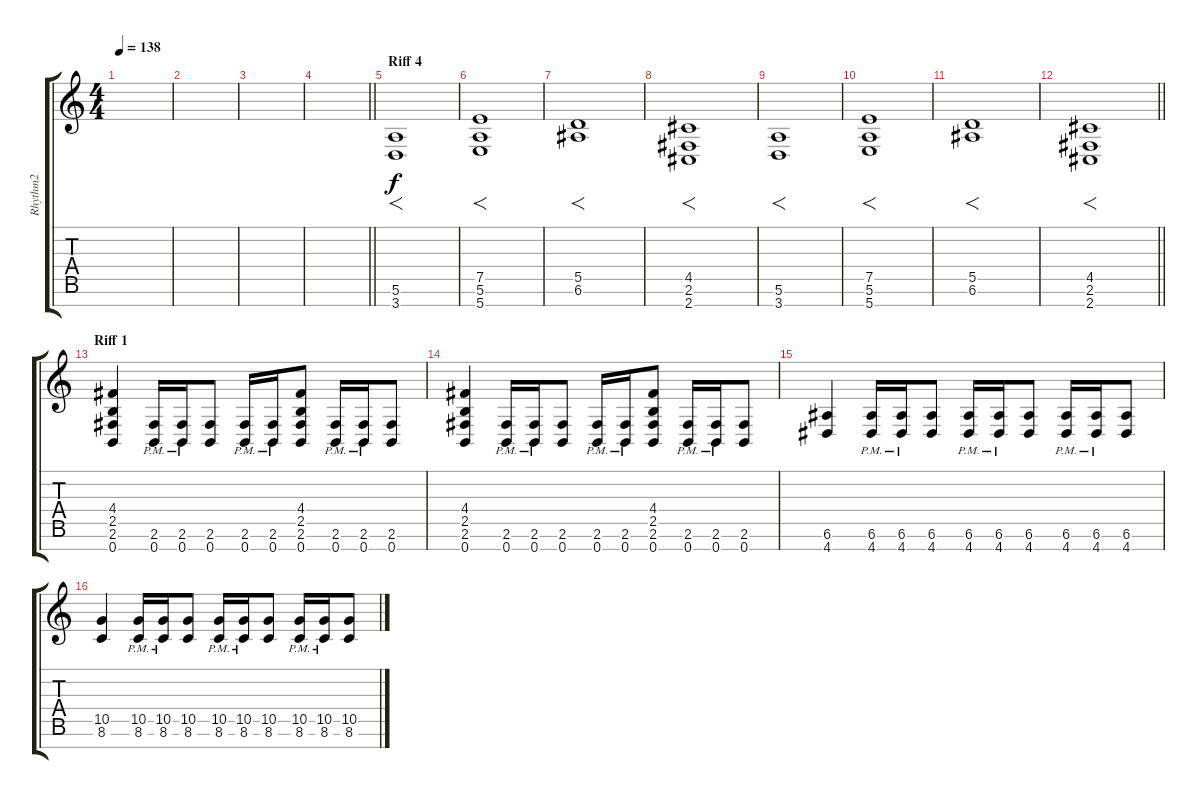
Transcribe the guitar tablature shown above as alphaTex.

\track ("Rhythm2" "Rhythm2") {instrument overdrivenguitar}
\staff {score tabs}
\tuning (E4 B3 G3 D3 A2 E2 B1) {hide}
\ts (4 4)
\tempo 138
\clef g2
\ks c
|
|
|
\barLineRight lightlight
|
\section ("" "Riff 4")
(5.6 3.7).1{f} |
(7.5 5.6 5.7).1{f} |
(5.5 6.6).1{f} |
(4.5 2.6 2.7).1{f} |
(5.6 3.7).1{f} |
(7.5 5.6 5.7).1{f} |
(5.5 6.6).1{f} |
\barLineRight lightlight
(4.5 2.6 2.7).1{f} |
\section ("" "Riff 1")
(4.4 2.5 2.6 0.7).4 (2.6{pm} 0.7{pm}).16 (2.6{pm} 0.7{pm}).16 (2.6 0.7).8 (2.6{pm} 0.7{pm}).16 (2.6{pm} 0.7{pm}).16 (4.4 2.5 2.6 0.7).8 (2.6{pm} 0.7{pm}).16 (2.6{pm} 0.7{pm}).16 (2.6 0.7).8 |
(4.4 2.5 2.6 0.7).4 (2.6{pm} 0.7{pm}).16 (2.6{pm} 0.7{pm}).16 (2.6 0.7).8 (2.6{pm} 0.7{pm}).16 (2.6{pm} 0.7{pm}).16 (4.4 2.5 2.6 0.7).8 (2.6{pm} 0.7{pm}).16 (2.6{pm} 0.7{pm}).16 (2.6 0.7).8 |
(6.6 4.7).4 (6.6{pm} 4.7{pm}).16 (6.6{pm} 4.7{pm}).16 (6.6 4.7).8 (6.6{pm} 4.7{pm}).16 (6.6{pm} 4.7{pm}).16 (6.6 4.7).8 (6.6{pm} 4.7{pm}).16 (6.6{pm} 4.7{pm}).16 (6.6 4.7).8 |
(10.5 8.6).4 (10.5{pm} 8.6{pm}).16 (10.5{pm} 8.6{pm}).16 (10.5 8.6).8 (10.5{pm} 8.6{pm}).16 (10.5{pm} 8.6{pm}).16 (10.5 8.6).8 (10.5{pm} 8.6{pm}).16 (10.5{pm} 8.6{pm}).16 (10.5 8.6).8
